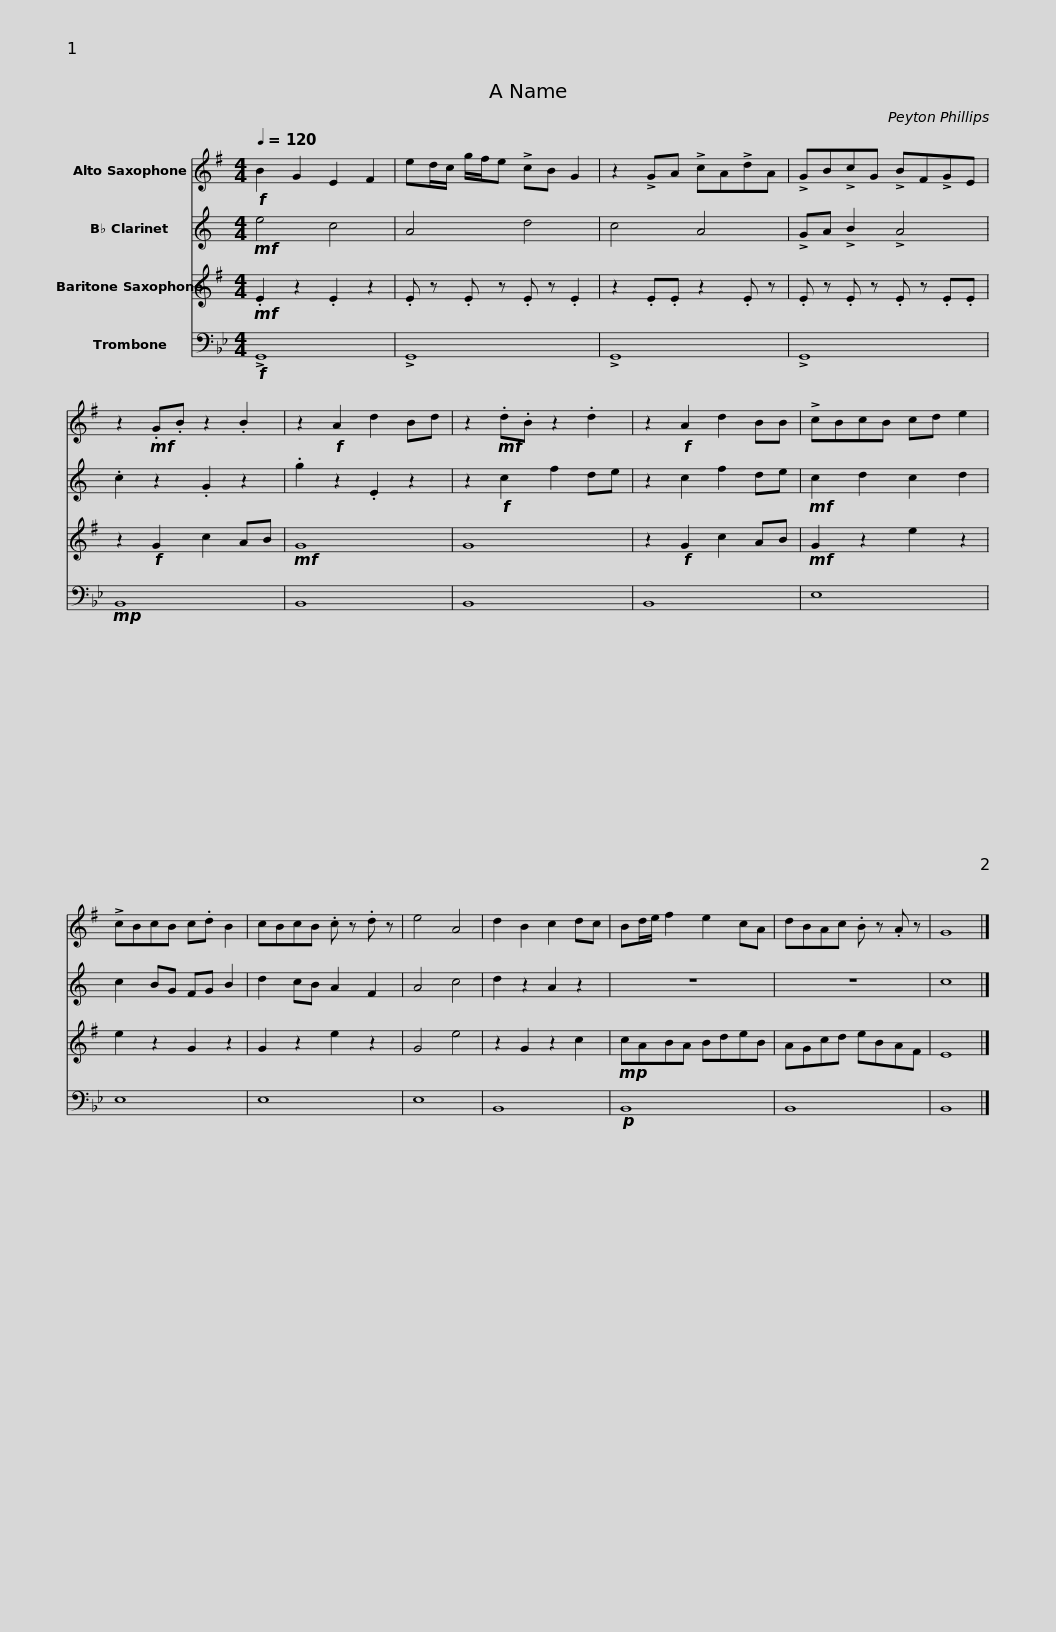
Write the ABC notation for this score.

X:1
%%score 1 2 3 4
L:1/8
Q:1/4=120
M:4/4
I:linebreak $
K:Bb
V:1 treble transpose=-9
V:2 treble transpose=-2
V:3 treble transpose=-21
V:4 bass
V:1
[K:G]!f! B2 G2 E2 F2 | ed/c/ g/f/e !>!cB G2 | z2 !>!GA !>!cA!>!dA | !>!GB!>!cG !>!BF!>!GE |$ z2!mf! .G.B z2 .B2 | %5
 z2!f! A2 d2 Bd | z2!mf! .d.B z2 .d2 | z2!f! A2 d2 BB | !>!cBcB cd e2 | !>!cBcB c.d B2 |$ %10
 cBcB .c z .d z | e4 A4 | d2 B2 c2 dc | Bd/e/ f2 e2 cA | dBAc .B z .A z | %15
 G8 |] %16
V:2
[K:C]!mf! e4 c4 | A4 d4 | c4 A4 | !>!GA !>!B2 !>!A4 |$ .c2 z2 .G2 z2 | %5
 .g2 z2 .E2 z2 | z2!f! c2 f2 de | z2 c2 f2 de |!mf! c2 d2 c2 d2 | c2 BG FG B2 |$ %10
 d2 cB A2 F2 | A4 c4 | d2 z2 A2 z2 | z8 | z8 | %15
 c8 |] %16
V:3
[K:G]!mf! .E2 z2 .E2 z2 | .E z .E z .E z .E2 | z2 .E.E z2 .E z | .E z .E z .E z .E.E |$ z2!f! G2 c2 AB | %5
!mf! G8 | G8 | z2!f! G2 c2 AB |!mf! G2 z2 e2 z2 | e2 z2 G2 z2 |$ %10
 G2 z2 e2 z2 | G4 e4 | z2 G2 z2 c2 |!mp! cABA BdeB | AGcd eBAF | %15
 E8 |] %16
V:4
!f! !>!G,,8 | !>!G,,8 | !>!G,,8 | !>!G,,8 |$!mp! B,,8 | %5
 B,,8 | B,,8 | B,,8 | E,8 | E,8 |$ %10
 E,8 | E,8 | B,,8 |!p! B,,8 | B,,8 | %15
 B,,8 |] %16
